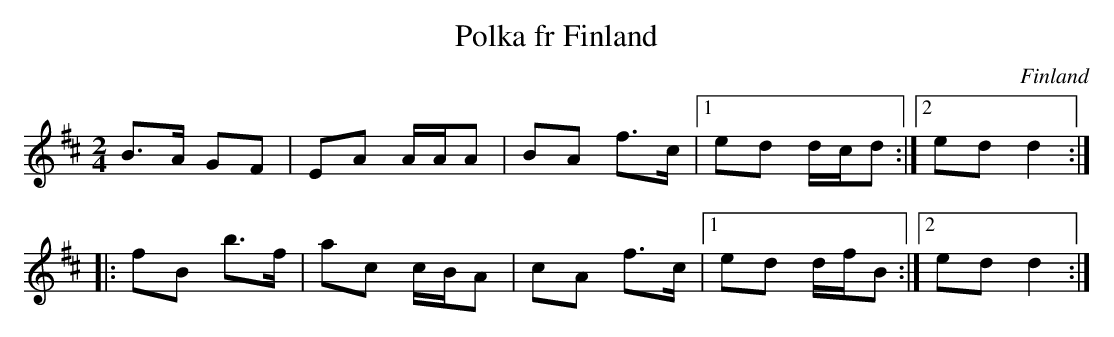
X:1
T:Polka fr Finland
L:1/8
M:2/4
O:Finland
K:D
B>A GF | EA A/A/A | BA f>c |1 ed d/c/d :|2 edd2::
fB b>f | ac c/B/A | cA f>c |1ed d/f/B :|2 ed d2 :|
